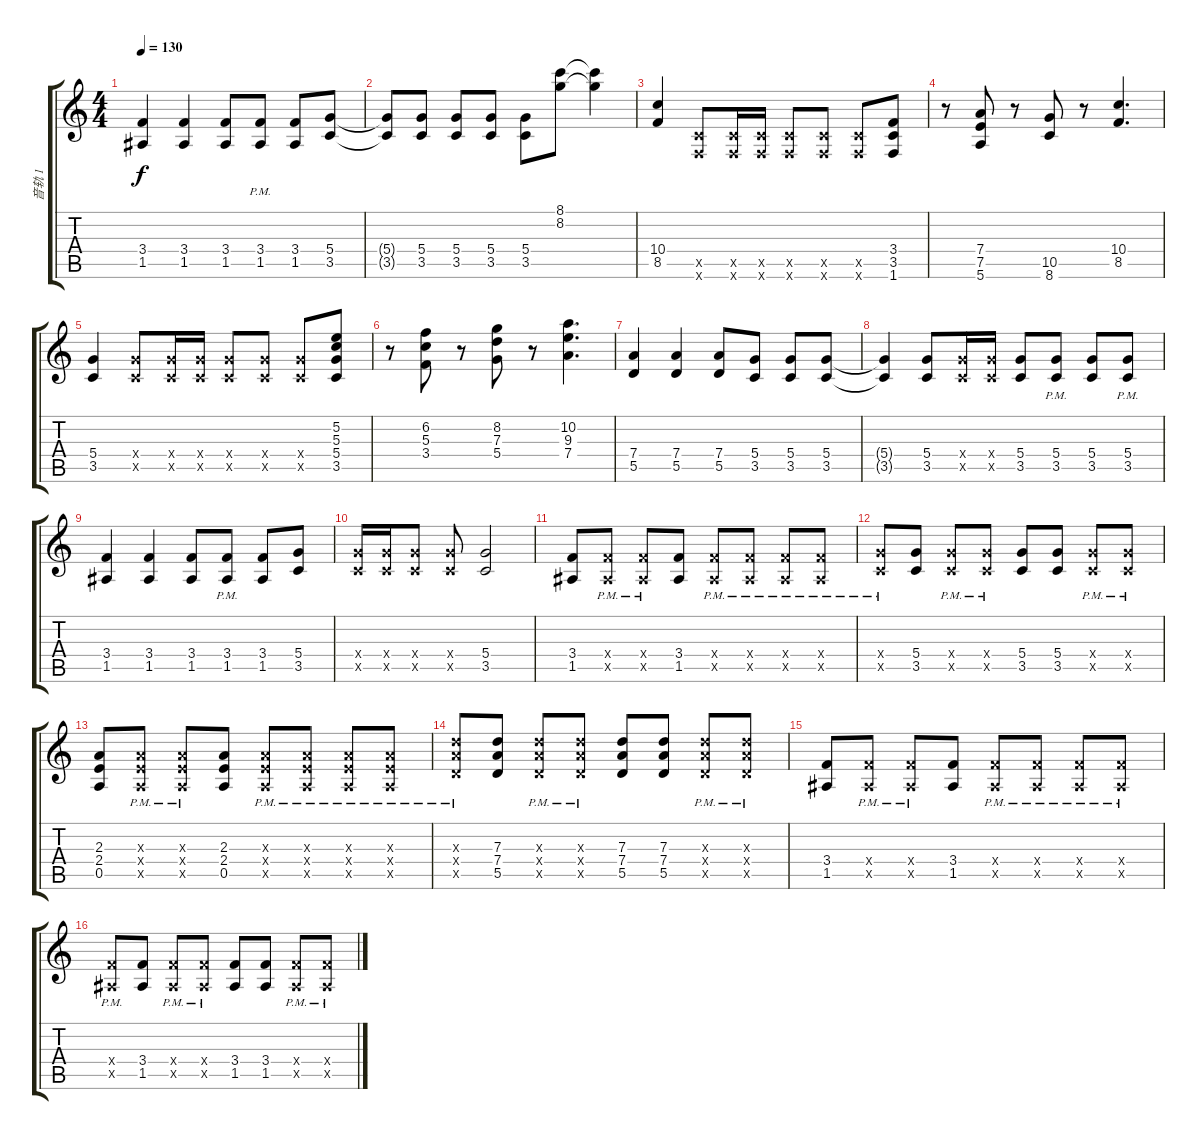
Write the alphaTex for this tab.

\track ("音轨 1" "音轨 1") {instrument overdrivenguitar}
\staff {score tabs}
\tuning (E4 B3 G3 D3 A2 E2) {hide}
\ts (4 4)
\tempo 130
\clef g2
\ks c
(3.4 1.5).4{dy f} (3.4 1.5).4 (3.4 1.5).8 (3.4{pm} 1.5{pm}).8 (3.4 1.5).8 (5.4 3.5).8 |
(5.4{t} 3.5{t}).8 (5.4 3.5).8 (5.4 3.5).8 (5.4 3.5).8 (5.4 3.5).8 (8.1 8.2).8 (8.1{t} 8.2{t}).4 |
(10.4 8.5).4 (3.5{x} 1.6{x}).8 (3.5{x} 1.6{x}).16 (3.5{x} 1.6{x}).16 (3.5{x} 1.6{x}).8 (3.5{x} 1.6{x}).8 (3.5{x} 1.6{x}).8 (3.4 3.5 1.6).8 |
r.8 (7.4 7.5 5.6).8 r.8 (10.5 8.6).8 r.8 (10.4 8.5).4{d} |
(5.4 3.5).4 (5.4{x} 3.5{x}).8 (5.4{x} 3.5{x}).16 (5.4{x} 3.5{x}).16 (5.4{x} 3.5{x}).8 (5.4{x} 3.5{x}).8 (5.4{x} 3.5{x}).8 (5.2 5.3 5.4 3.5).8 |
r.8 (6.2 5.3 3.4).8 r.8 (8.2 7.3 5.4).8 r.8 (10.2 9.3 7.4).4{d} |
(7.4 5.5).4 (7.4 5.5).4 (7.4 5.5).8 (5.4 3.5).8 (5.4 3.5).8 (5.4 3.5).8 |
(5.4{t} 3.5{t}).4 (5.4 3.5).8 (5.4{x} 3.5{x}).16 (5.4{x} 3.5{x}).16 (5.4 3.5).8 (5.4{pm} 3.5{pm}).8 (5.4 3.5).8 (5.4{pm} 3.5{pm}).8 |
(3.4 1.5).4 (3.4 1.5).4 (3.4 1.5).8 (3.4{pm} 1.5{pm}).8 (3.4 1.5).8 (5.4 3.5).8 |
(5.4{x} 3.5{x}).16 (5.4{x} 3.5{x}).16 (5.4{x} 3.5{x}).8 (5.4{x} 3.5{x}).8 (5.4 3.5).2 |
(3.4 1.5).8 (3.4{pm x} 1.5{pm x}).8 (3.4{pm x} 1.5{pm x}).8 (3.4 1.5).8 (3.4{pm x} 1.5{pm x}).8 (3.4{pm x} 1.5{pm x}).8 (3.4{pm x} 1.5{pm x}).8 (3.4{pm x} 1.5{pm x}).8 |
(5.4{pm x} 3.5{pm x}).8 (5.4 3.5).8 (5.4{pm x} 3.5{pm x}).8 (5.4{pm x} 3.5{pm x}).8 (5.4 3.5).8 (5.4 3.5).8 (5.4{pm x} 3.5{pm x}).8 (5.4{pm x} 3.5{pm x}).8 |
(2.3 2.4 0.5).8 (2.3{pm x} 2.4{pm x} 0.5{pm x}).8 (2.3{pm x} 2.4{pm x} 0.5{pm x}).8 (2.3 2.4 0.5).8 (2.3{pm x} 2.4{pm x} 0.5{pm x}).8 (2.3{pm x} 2.4{pm x} 0.5{pm x}).8 (2.3{pm x} 2.4{pm x} 0.5{pm x}).8 (2.3{pm x} 2.4{pm x} 0.5{pm x}).8 |
(7.3{pm x} 7.4{pm x} 5.5{pm x}).8 (7.3 7.4 5.5).8 (7.3{pm x} 7.4{pm x} 5.5{pm x}).8 (7.3{pm x} 7.4{pm x} 5.5{pm x}).8 (7.3 7.4 5.5).8 (7.3 7.4 5.5).8 (7.3{pm x} 7.4{pm x} 5.5{pm x}).8 (7.3{pm x} 7.4{pm x} 5.5{pm x}).8 |
(3.4 1.5).8 (3.4{pm x} 1.5{pm x}).8 (3.4{pm x} 1.5{pm x}).8 (3.4 1.5).8 (3.4{pm x} 1.5{pm x}).8 (3.4{pm x} 1.5{pm x}).8 (3.4{pm x} 1.5{pm x}).8 (3.4{pm x} 1.5{pm x}).8 |
(3.4{pm x} 1.5{pm x}).8 (3.4 1.5).8 (3.4{pm x} 1.5{pm x}).8 (3.4{pm x} 1.5{pm x}).8 (3.4 1.5).8 (3.4 1.5).8 (3.4{pm x} 1.5{pm x}).8 (3.4{pm x} 1.5{pm x}).8
